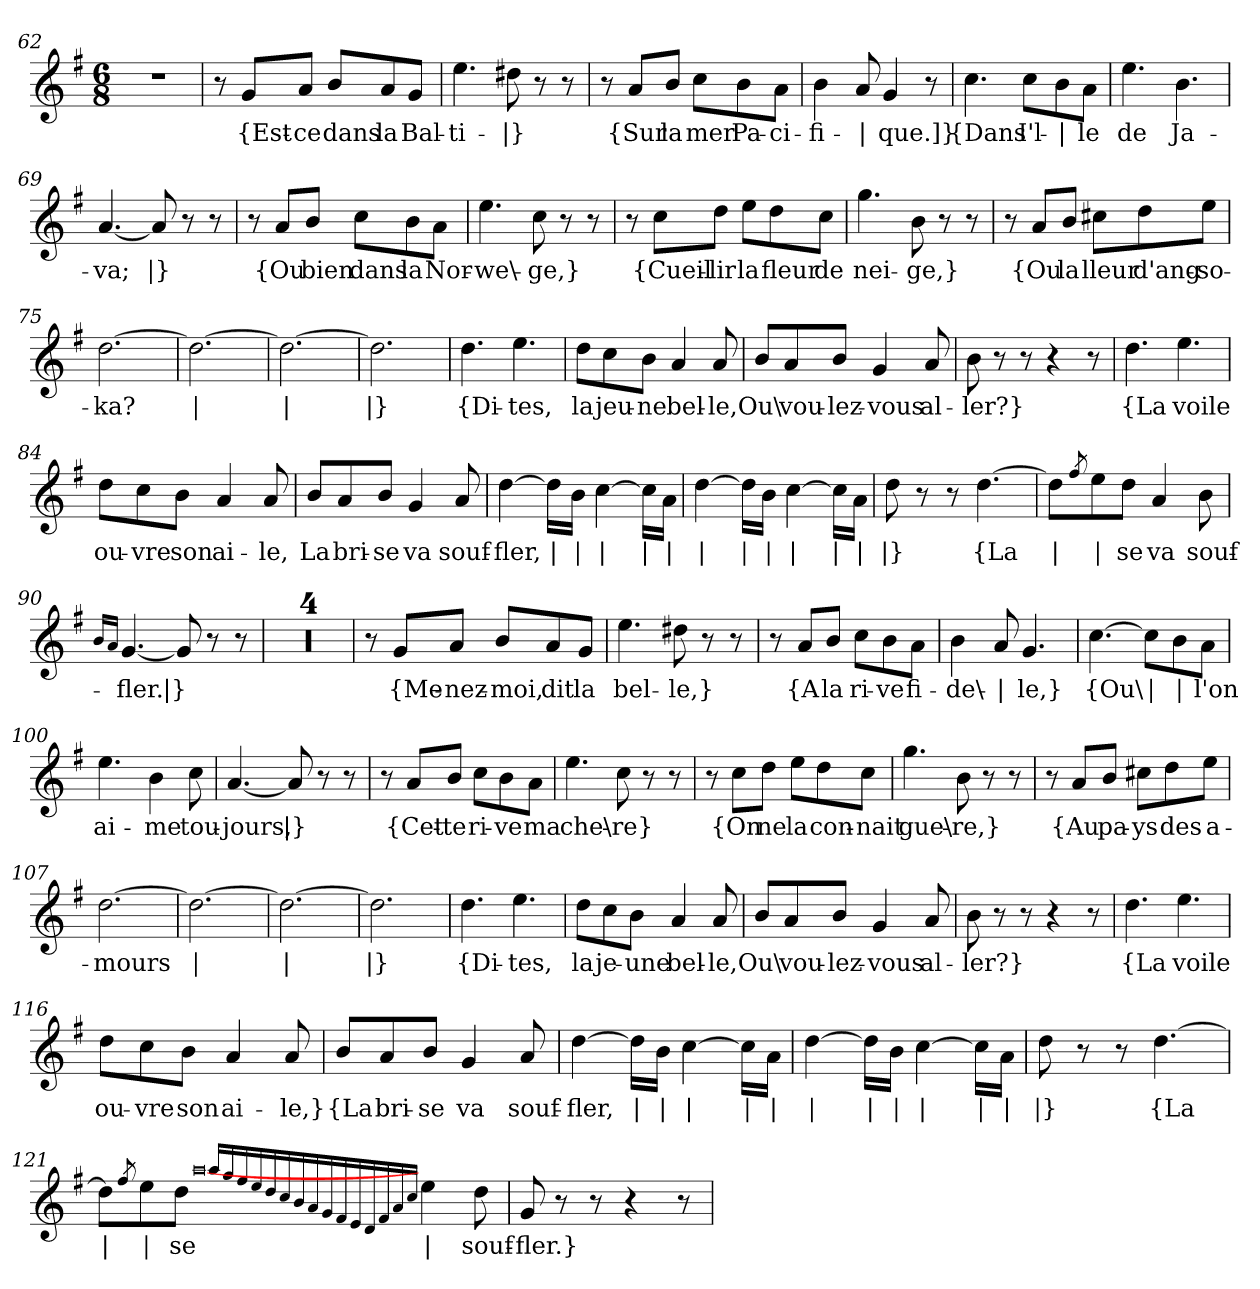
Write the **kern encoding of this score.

**kern	**text
*part1	*part1
*staff1	*staff1
*clefG2	*
*k[f#]	*
*M6/8	*
=62	=62
2.r	.
!!LO:LB:g=z
=63	=63
8r	.
!	!LO:LY:b
8g/L	{Est-
!	!LO:LY:b
8a/J	-ce
!	!LO:LY:b
8b/L	dans
!	!LO:LY:b
8a/	la
!	!LO:LY:b
8g/J	Bal-
=64	=64
!	!LO:LY:b
4.ee\	-ti-
!	!LO:LY:b
8dd#X\	|}
8r	.
8r	.
=65	=65
8r	.
!	!LO:LY:b
8a/L	{Sur
!	!LO:LY:b
8b/J	la
!	!LO:LY:b
8cc\L	mer
!	!LO:LY:b
8b\	Pa-
!	!LO:LY:b
8a\J	-ci-
=66	=66
!	!LO:LY:b
4b\	-fi-
!	!LO:LY:b
8a/	|
!	!LO:LY:b
4g/	-que.]}
8r	.
=67	=67
!	!LO:LY:b
4.cc\	{Dans
!	!LO:LY:b
8cc\L	I'l-
!	!LO:LY:b
8b\	|
!	!LO:LY:b
8a\J	-le
=68	=68
!	!LO:LY:b
4.ee\	de
!	!LO:LY:b
4.b\	Ja-
=69	=69
!	!LO:LY:b
[4.a/	-va;
!	!LO:LY:b
8a/]	|}
8r	.
8r	.
!!LO:LB:g=z
=70	=70
8r	.
!	!LO:LY:b
8a/L	{Ou
!	!LO:LY:b
8b/J	bien
!	!LO:LY:b
8cc\L	dans
!	!LO:LY:b
8b\	la
!	!LO:LY:b
8a\J	Nor-
=71	=71
!	!LO:LY:b
4.ee\	-we\-
!	!LO:LY:b
8cc\	-ge,}
8r	.
8r	.
=72	=72
8r	.
!	!LO:LY:b
8cc\L	{Cueil-
!	!LO:LY:b
8dd\J	-lir
!	!LO:LY:b
8ee\L	la
!	!LO:LY:b
8dd\	fleur
!	!LO:LY:b
8cc\J	de
=73	=73
!	!LO:LY:b
4.gg\	nei-
!	!LO:LY:b
8b\	-ge,}
8r	.
8r	.
=74	=74
8r	.
!	!LO:LY:b
8a/L	{Ou
!	!LO:LY:b
8b/J	la
!	!LO:LY:b
8cc#X\L	lleur
!	!LO:LY:b
8dd\	d'ang-
!	!LO:LY:b
8ee\J	-so-
=75	=75
!	!LO:LY:b
[2.dd\	-ka?
!!LO:PB:g=z
=76	=76
!	!LO:LY:b
2.dd\_	|
=77	=77
!	!LO:LY:b
2.dd\_	|
=78	=78
!	!LO:LY:b
2.dd\]	|}
=79	=79
!	!LO:LY:b
4.dd\	{Di-
!	!LO:LY:b
4.ee\	-tes,
=80	=80
!	!LO:LY:b
8dd\L	la
!	!LO:LY:b
8cc\	jeu-
!	!LO:LY:b
8b\J	-ne
!	!LO:LY:b
4a/	bel-
!	!LO:LY:b
8a/	-le,
=81	=81
!	!LO:LY:b
8b/L	Ou\
!	!LO:LY:b
8a/	vou-
!	!LO:LY:b
8b/J	-lez-
!	!LO:LY:b
4g/	-vous
!	!LO:LY:b
8a/	al-
=82	=82
!	!LO:LY:b
8b\	-ler?}
8r	.
8r	.
4r	.
8r	.
=83	=83
!	!LO:LY:b
4.dd\	{La
!	!LO:LY:b
4.ee\	voile
!!LO:LB:g=z
=84	=84
!	!LO:LY:b
8dd\L	ou-
!	!LO:LY:b
8cc\	-vre
!	!LO:LY:b
8b\J	son
!	!LO:LY:b
4a/	ai-
!	!LO:LY:b
8a/	-le,
=85	=85
!	!LO:LY:b
8b/L	La
!	!LO:LY:b
8a/	bri-
!	!LO:LY:b
8b/J	-se
!	!LO:LY:b
4g/	va
!	!LO:LY:b
8a/	souf-
=86	=86
!	!LO:LY:b
[4dd\	-fler,
!	!LO:LY:b
16dd\LL]	|
!	!LO:LY:b
16b\JJ	|
!	!LO:LY:b
[4cc\	|
!	!LO:LY:b
16cc\LL]	|
!	!LO:LY:b
16a\JJ	|
=87	=87
!	!LO:LY:b
[4dd\	|
!	!LO:LY:b
16dd\LL]	|
!	!LO:LY:b
16b\JJ	|
!	!LO:LY:b
[4cc\	|
!	!LO:LY:b
16cc\LL]	|
!	!LO:LY:b
16a\JJ	|
=88	=88
!	!LO:LY:b
8dd\	|}
8r	.
8r	.
!	!LO:LY:b
[4.dd\	{La
=89	=89
!	!LO:LY:b
8dd\L]	|
8qff#/	.
!	!LO:LY:b
8ee\	|
!	!LO:LY:b
8dd\J	-se
!	!LO:LY:b
4a/	va
!	!LO:LY:b
8b\	souf-
!!LO:LB:g=z
=90	=90
16qb/LL	.
16qa/JJ	.
!	!LO:LY:b
[4.g/	-fler.
!	!LO:LY:b
8g/]	|}
8r	.
8r	.
=91	=91
2.r	.
=92	=92
2.r	.
=93	=93
2.r	.
=94	=94
2.r	.
=95	=95
8r	.
!	!LO:LY:b
8g/L	{Me-
!	!LO:LY:b
8a/J	-nez-
!	!LO:LY:b
8b/L	-moi,
!	!LO:LY:b
8a/	dit
!	!LO:LY:b
8g/J	la
=96	=96
!	!LO:LY:b
4.ee\	bel-
!	!LO:LY:b
8dd#X\	-le,}
8r	.
8r	.
=97	=97
8r	.
!	!LO:LY:b
8a/L	{A
!	!LO:LY:b
8b/J	la
!	!LO:LY:b
8cc\L	ri-
!	!LO:LY:b
8b\	-ve
!	!LO:LY:b
8a\J	fi-
=98	=98
!	!LO:LY:b
4b\	-de\-
!	!LO:LY:b
8a/	|
!	!LO:LY:b
4.g/	le,}
!!LO:LB:g=z
=99	=99
!	!LO:LY:b
[4.cc\	{Ou\
!	!LO:LY:b
8cc\L]	|
!	!LO:LY:b
8b\	|
!	!LO:LY:b
8a\J	l'on
=100	=100
!	!LO:LY:b
4.ee\	ai-
!	!LO:LY:b
4b\	-me
!	!LO:LY:b
8cc\	tou-
=101	=101
!	!LO:LY:b
[4.a/	-jours,
!	!LO:LY:b
8a/]	|}
8r	.
8r	.
=102	=102
8r	.
!	!LO:LY:b
8a/L	{Cet-
!	!LO:LY:b
8b/J	-te
!	!LO:LY:b
8cc\L	ri-
!	!LO:LY:b
8b\	-ve
!	!LO:LY:b
8a\J	ma
=103	=103
!	!LO:LY:b
4.ee\	che\-
!	!LO:LY:b
8cc\	-re}
8r	.
8r	.
=104	=104
8r	.
!	!LO:LY:b
8cc\L	{On
!	!LO:LY:b
8dd\J	ne
!	!LO:LY:b
8ee\L	la
!	!LO:LY:b
8dd\	con-
!	!LO:LY:b
8cc\J	-nait
!!LO:LB:g=z
=105	=105
!	!LO:LY:b
4.gg\	gue\-
!	!LO:LY:b
8b\	-re,}
8r	.
8r	.
=106	=106
8r	.
!	!LO:LY:b
8a/L	{Au
!	!LO:LY:b
8b/J	pa-
!	!LO:LY:b
8cc#X\L	-ys
!	!LO:LY:b
8dd\	des
!	!LO:LY:b
8ee\J	a-
=107	=107
!	!LO:LY:b
[2.dd\	-mours
=108	=108
!	!LO:LY:b
2.dd\_	|
=109	=109
!	!LO:LY:b
2.dd\_	|
=110	=110
!	!LO:LY:b
2.dd\]	|}
=111	=111
!	!LO:LY:b
4.dd\	{Di-
!	!LO:LY:b
4.ee\	-tes,
=112	=112
!	!LO:LY:b
8dd\L	la
!	!LO:LY:b
8cc\	je-
!	!LO:LY:b
8b\J	-une
!	!LO:LY:b
4a/	bel-
!	!LO:LY:b
8a/	-le,
!!LO:LB:g=z
=113	=113
!	!LO:LY:b
8b/L	Ou\
!	!LO:LY:b
8a/	vou-
!	!LO:LY:b
8b/J	-lez-
!	!LO:LY:b
4g/	-vous
!	!LO:LY:b
8a/	al-
=114	=114
!	!LO:LY:b
8b\	-ler?}
8r	.
8r	.
4r	.
8r	.
=115	=115
!	!LO:LY:b
4.dd\	{La
!	!LO:LY:b
4.ee\	voile
=116	=116
!	!LO:LY:b
8dd\L	ou-
!	!LO:LY:b
8cc\	-vre
!	!LO:LY:b
8b\J	son
!	!LO:LY:b
4a/	ai-
!	!LO:LY:b
8a/	-le,}
=117	=117
!	!LO:LY:b
8b/L	{La
!	!LO:LY:b
8a/	bri-
!	!LO:LY:b
8b/J	-se
!	!LO:LY:b
4g/	va
!	!LO:LY:b
8a/	souf-
!!LO:LB:g=z
=118	=118
!	!LO:LY:b
[4dd\	-fler,
!	!LO:LY:b
16dd\LL]	|
!	!LO:LY:b
16b\JJ	|
!	!LO:LY:b
[4cc\	|
!	!LO:LY:b
16cc\LL]	|
!	!LO:LY:b
16a\JJ	|
=119	=119
!	!LO:LY:b
[4dd\	|
!	!LO:LY:b
16dd\LL]	|
!	!LO:LY:b
16b\JJ	|
!	!LO:LY:b
[4cc\	|
!	!LO:LY:b
16cc\LL]	|
!	!LO:LY:b
16a\JJ	|
=120	=120
!	!LO:LY:b
8dd\	|}
8r	.
8r	.
!	!LO:LY:b
[4.dd\	{La
=121	=121
!	!LO:LY:b
8dd\L]	|
8qff#/	.
!	!LO:LY:b
8ee\	|
!	!LO:LY:b
8dd\J	-se
[0qaa	.
16qaa/LL	.
16qgg/	.
16qff#/	.
16qee/	.
16qdd/	.
16qcc/	.
16qb/	.
16qa/	.
16qg/	.
16qf#/	.
16qe/	.
16qd/	.
16qf#/	.
16qa/	.
16qcc/JJ	.
!	!LO:LY:b
4ee\	|
!	!LO:LY:b
8dd\	souf-
=122	=122
!	!LO:LY:b
8g/	-fler.}
8r	.
8r	.
4r	.
8r	.
=	=
*-	*-
